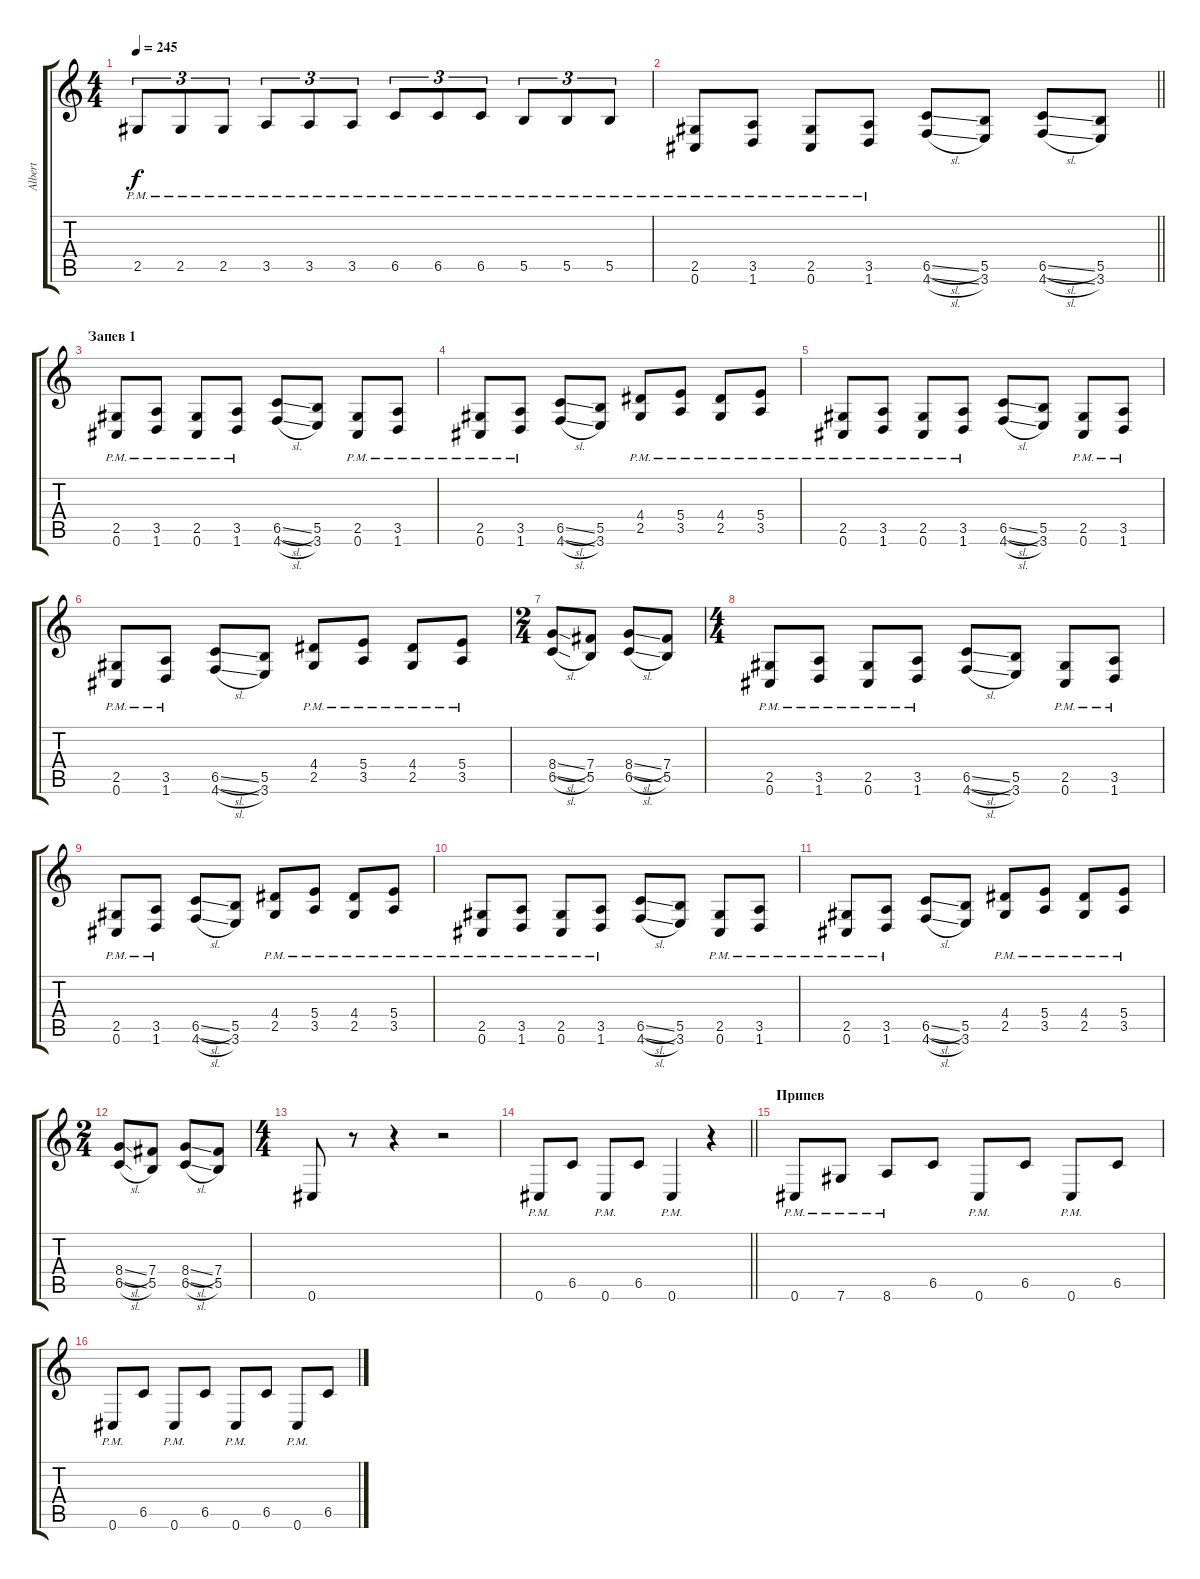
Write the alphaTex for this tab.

\track ("Albert" "Albert") {instrument distortionguitar}
\staff {score tabs}
\tuning (Db4 Ab3 E3 B2 Gb2 Db2) {hide}
\ts (4 4)
\tempo 245
\clef g2
\ks c
2.5{pm}.8{tu (3 2) dy f} 2.5{pm}.8{tu (3 2)} 2.5{pm}.8{tu (3 2)} 3.5{pm}.8{tu (3 2)} 3.5{pm}.8{tu (3 2)} 3.5{pm}.8{tu (3 2)} 6.5{pm}.8{tu (3 2)} 6.5{pm}.8{tu (3 2)} 6.5{pm}.8{tu (3 2)} 5.5{pm}.8{tu (3 2)} 5.5{pm}.8{tu (3 2)} 5.5{pm}.8{tu (3 2)} |
\barLineRight lightlight
(2.5{pm} 0.6{pm}).8 (3.5{pm} 1.6{pm}).8 (2.5{pm} 0.6{pm}).8 (3.5{pm} 1.6{pm}).8 (6.5{sl} 4.6{sl}).8 (5.5 3.6).8 (6.5{sl} 4.6{sl}).8 (5.5 3.6).8 |
\section ("" "Запев 1")
(2.5{pm} 0.6{pm}).8 (3.5{pm} 1.6{pm}).8 (2.5{pm} 0.6{pm}).8 (3.5{pm} 1.6{pm}).8 (6.5{sl} 4.6{sl}).8 (5.5 3.6).8 (2.5{pm} 0.6{pm}).8 (3.5{pm} 1.6{pm}).8 |
(2.5{pm} 0.6{pm}).8 (3.5{pm} 1.6{pm}).8 (6.5{sl} 4.6{sl}).8 (5.5 3.6).8 (4.4{pm} 2.5{pm}).8 (5.4{pm} 3.5{pm}).8 (4.4{pm} 2.5{pm}).8 (5.4{pm} 3.5{pm}).8 |
(2.5{pm} 0.6{pm}).8 (3.5{pm} 1.6{pm}).8 (2.5{pm} 0.6{pm}).8 (3.5{pm} 1.6{pm}).8 (6.5{sl} 4.6{sl}).8 (5.5 3.6).8 (2.5{pm} 0.6{pm}).8 (3.5{pm} 1.6{pm}).8 |
(2.5{pm} 0.6{pm}).8 (3.5{pm} 1.6{pm}).8 (6.5{sl} 4.6{sl}).8 (5.5 3.6).8 (4.4{pm} 2.5{pm}).8 (5.4{pm} 3.5{pm}).8 (4.4{pm} 2.5{pm}).8 (5.4{pm} 3.5{pm}).8 |
\ts (2 4)
(8.4{sl} 6.5{sl}).8 (7.4 5.5).8 (8.4{sl} 6.5{sl}).8 (7.4 5.5).8 |
\ts (4 4)
(2.5{pm} 0.6{pm}).8 (3.5{pm} 1.6{pm}).8 (2.5{pm} 0.6{pm}).8 (3.5{pm} 1.6{pm}).8 (6.5{sl} 4.6{sl}).8 (5.5 3.6).8 (2.5{pm} 0.6{pm}).8 (3.5{pm} 1.6{pm}).8 |
(2.5{pm} 0.6{pm}).8 (3.5{pm} 1.6{pm}).8 (6.5{sl} 4.6{sl}).8 (5.5 3.6).8 (4.4{pm} 2.5{pm}).8 (5.4{pm} 3.5{pm}).8 (4.4{pm} 2.5{pm}).8 (5.4{pm} 3.5{pm}).8 |
(2.5{pm} 0.6{pm}).8 (3.5{pm} 1.6{pm}).8 (2.5{pm} 0.6{pm}).8 (3.5{pm} 1.6{pm}).8 (6.5{sl} 4.6{sl}).8 (5.5 3.6).8 (2.5{pm} 0.6{pm}).8 (3.5{pm} 1.6{pm}).8 |
(2.5{pm} 0.6{pm}).8 (3.5{pm} 1.6{pm}).8 (6.5{sl} 4.6{sl}).8 (5.5 3.6).8 (4.4{pm} 2.5{pm}).8 (5.4{pm} 3.5{pm}).8 (4.4{pm} 2.5{pm}).8 (5.4{pm} 3.5{pm}).8 |
\ts (2 4)
(8.4{sl} 6.5{sl}).8 (7.4 5.5).8 (8.4{sl} 6.5{sl}).8 (7.4 5.5).8 |
\ts (4 4)
0.6.8 r.8 r.4 r.2 |
\barLineRight lightlight
0.6{pm}.8 6.5.8 0.6{pm}.8 6.5.8 0.6{pm}.4 r.4 |
\section ("" "Припев")
0.6{pm}.8 7.6{pm}.8 8.6{pm}.8 6.5.8 0.6{pm}.8 6.5.8 0.6{pm}.8 6.5.8 |
0.6{pm}.8 6.5.8 0.6{pm}.8 6.5.8 0.6{pm}.8 6.5.8 0.6{pm}.8 6.5.8
